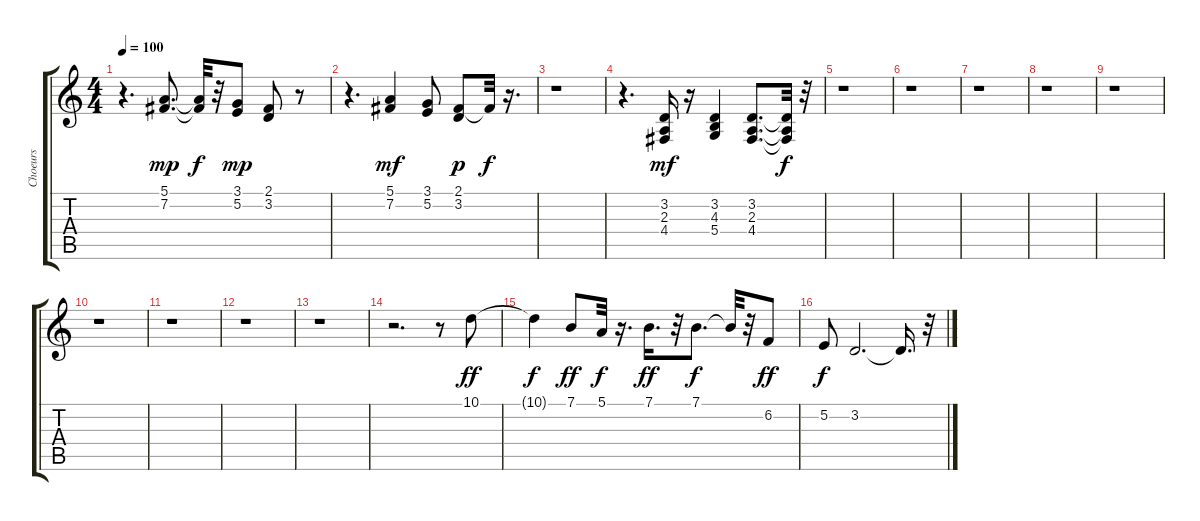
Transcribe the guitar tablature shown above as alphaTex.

\track ("Choeurs" "Choeurs") {instrument voiceoohs}
\staff {score tabs}
\tuning (E4 B3 G3 D3 A2 E2) {hide}
\ts (4 4)
\tempo 100
\clef g2
\ks c
r.4{d dy f} (5.1 7.2).8{d dy mp} (5.1{t} 7.2{t}).32{dy f} r.32 (3.1 5.2).8{dy mp} (2.1 3.2).8 r.8 |
r.4{d} (5.1 7.2).4{dy mf} (3.1 5.2).8 (2.1 3.2).8{dy p} 2.1{t}.32{dy f} r.16{d} |
r.1 |
r.4{d} (3.2 2.3 4.4).16{dy mf} r.16 (3.2 4.3 5.4).4 (3.2 2.3 4.4).8{d} (3.2{t} 2.3{t} 4.4{t}).32{dy f} r.32 |
r.1 |
r.1 |
r.1 |
r.1 |
r.1 |
r.1 |
r.1 |
r.1 |
r.1 |
r.2{d} r.8 10.1.8{dy ff} |
10.1{t}.4{dy f} 7.1.8{dy ff} 5.1.32{dy f} r.16{d} 7.1.16{d dy ff} r.32 7.1.8{d dy f} 7.1{t}.32 r.32 6.2.8{dy ff} |
5.2.8{dy f} 3.2.2{d} 3.2{t}.16{d} r.32
